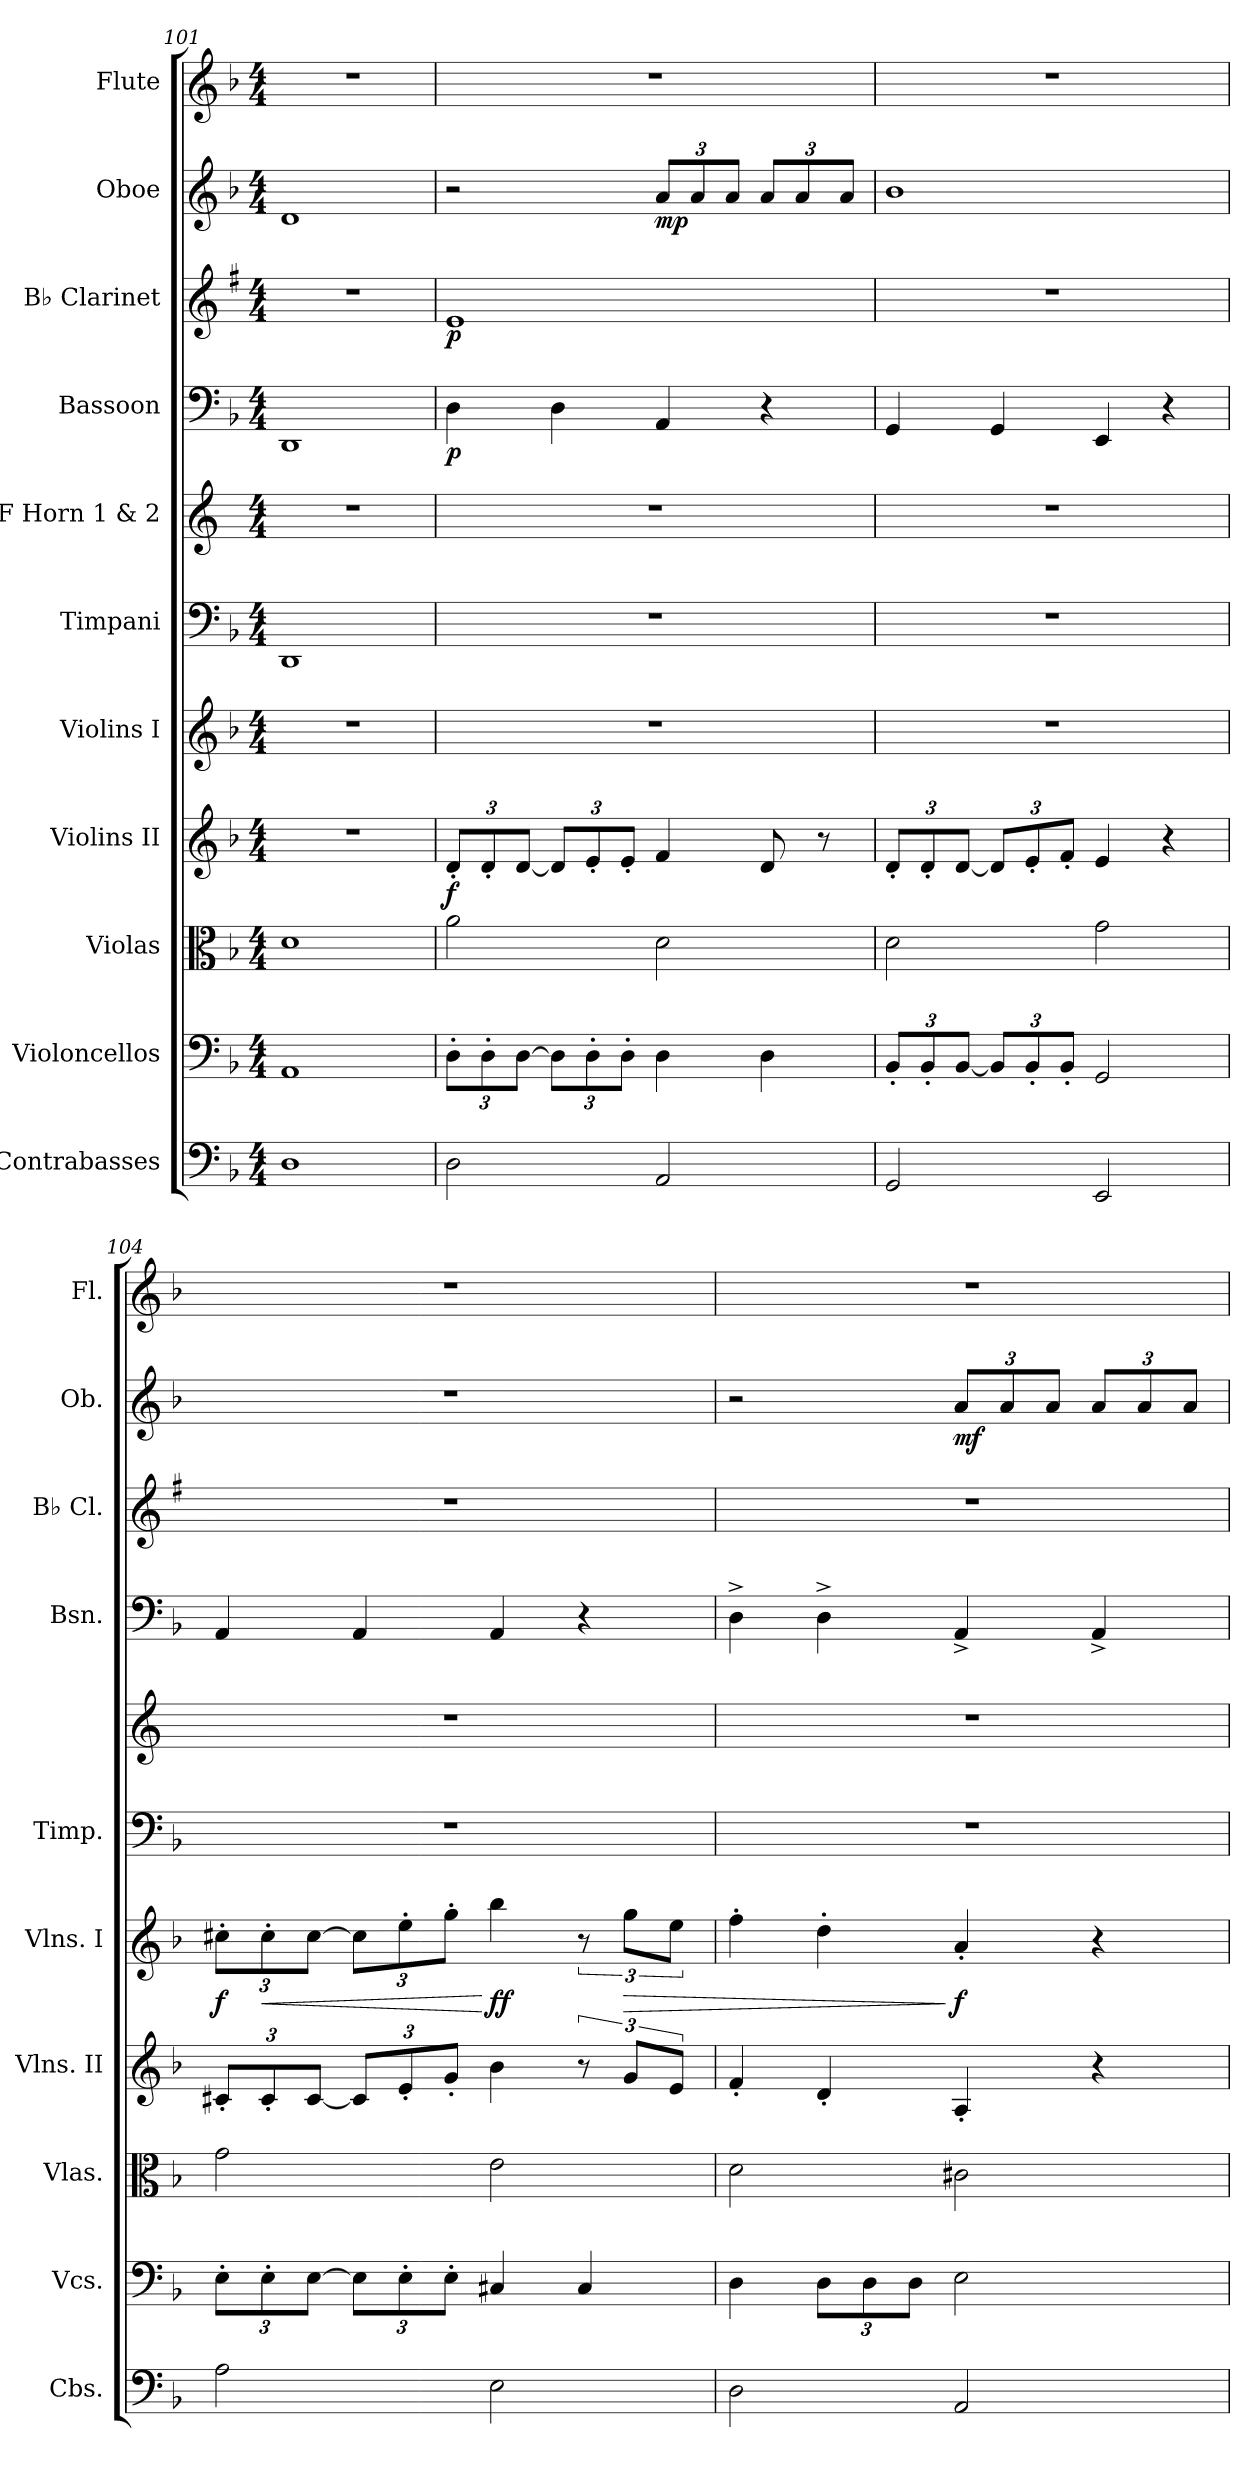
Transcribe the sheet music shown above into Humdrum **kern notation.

**kern	**kern	**kern	**kern	**dynam	**kern	**dynam	**kern	**kern	**kern	**dynam	**kern	**dynam	**kern	**dynam	**kern
*part11	*part10	*part9	*part8	*part8	*part7	*part7	*part6	*part5	*part4	*part4	*part3	*part3	*part2	*part2	*part1
*staff11	*staff10	*staff9	*staff8	*staff8	*staff7	*staff7	*staff6	*staff5	*staff4	*staff4	*staff3	*staff3	*staff2	*staff2	*staff1
*I"Contrabasses	*I"Violoncellos	*I"Violas	*I"Violins II	*	*I"Violins I	*	*I"Timpani	*I"F Horn 1 &amp; 2	*I"Bassoon	*	*I"B♭ Clarinet	*	*I"Oboe	*	*I"Flute
*I'Cbs.	*I'Vcs.	*I'Vlas.	*I'Vlns. II	*	*I'Vlns. I	*	*I'Timp.	*	*I'Bsn.	*	*I'B♭ Cl.	*	*I'Ob.	*	*I'Fl.
*clefF4	*clefF4	*clefC3	*clefG2	*	*clefG2	*	*clefF4	*clefG2	*clefF4	*	*clefG2	*	*clefG2	*	*clefG2
*ITrd7c12	*	*	*	*	*	*	*	*ITrd4c7	*	*	*ITrd1c2	*	*	*	*
*k[b-]	*k[b-]	*k[b-]	*k[b-]	*	*k[b-]	*	*k[b-]	*k[b-]	*k[b-]	*	*k[b-]	*	*k[b-]	*	*k[b-]
*M4/4	*M4/4	*M4/4	*M4/4	*	*M4/4	*	*M4/4	*M4/4	*M4/4	*	*M4/4	*	*M4/4	*	*M4/4
=101	=101	=101	=101	=101	=101	=101	=101	=101	=101	=101	=101	=101	=101	=101	=101
1DD	1AA	1d	1r	.	1r	.	1DD	1r	1DD	.	1r	.	1d	.	1r
=102	=102	=102	=102	=102	=102	=102	=102	=102	=102	=102	=102	=102	=102	=102	=102
*	*Xbrackettup	*	*Xbrackettup	*	*	*	*	*	*	*	*	*	*	*	*
!	!	!	!	!LO:DY:b	!	!	!	!	!	!LO:DY:b	!	!LO:DY:b	!	!	!
2DD\	12D'\L	2a\	12d'/L	f	1r	.	1r	1r	4D\	p	1d	p	2r	.	1r
.	12D'\	.	12d'/	.	.	.	.	.	.	.	.	.	.	.	.
.	[12D\J	.	[12d/J	.	.	.	.	.	.	.	.	.	.	.	.
.	12D\L]	.	12d/L]	.	.	.	.	.	4D\	.	.	.	.	.	.
.	12D'\	.	12e'/	.	.	.	.	.	.	.	.	.	.	.	.
.	12D'\J	.	12e'/J	.	.	.	.	.	.	.	.	.	.	.	.
*	*	*	*	*	*	*	*	*	*	*	*	*	*Xbrackettup	*	*
!	!	!	!	!	!	!	!	!	!	!	!	!	!	!LO:DY:b	!
2AAA/	4D\	2d\	4f/	.	.	.	.	.	4AA/	.	.	.	12a/L	mp	.
.	.	.	.	.	.	.	.	.	.	.	.	.	12a/	.	.
.	.	.	.	.	.	.	.	.	.	.	.	.	12a/J	.	.
.	4D\	.	8d/	.	.	.	.	.	4r	.	.	.	12a/L	.	.
.	.	.	.	.	.	.	.	.	.	.	.	.	12a/	.	.
.	.	.	8r	.	.	.	.	.	.	.	.	.	.	.	.
.	.	.	.	.	.	.	.	.	.	.	.	.	12a/J	.	.
=103	=103	=103	=103	=103	=103	=103	=103	=103	=103	=103	=103	=103	=103	=103	=103
2GGG/	12BB-'/L	2d\	12d'/L	.	1r	.	1r	1r	4GG/	.	1r	.	1b-	.	1r
.	12BB-'/	.	12d'/	.	.	.	.	.	.	.	.	.	.	.	.
.	[12BB-/J	.	[12d/J	.	.	.	.	.	.	.	.	.	.	.	.
.	12BB-/L]	.	12d/L]	.	.	.	.	.	4GG/	.	.	.	.	.	.
.	12BB-'/	.	12e'/	.	.	.	.	.	.	.	.	.	.	.	.
.	12BB-'/J	.	12f'/J	.	.	.	.	.	.	.	.	.	.	.	.
2EEE/	2GG/	2g\	4e/	.	.	.	.	.	4EE/	.	.	.	.	.	.
.	.	.	4r	.	.	.	.	.	4r	.	.	.	.	.	.
=104	=104	=104	=104	=104	=104	=104	=104	=104	=104	=104	=104	=104	=104	=104	=104
*	*	*	*	*	*Xbrackettup	*	*	*	*	*	*	*	*	*	*
!	!	!	!	!	!	!LO:DY:b	!	!	!	!	!	!	!	!	!
2AA\	12E'\L	2g\	12c#X'/L	.	12cc#X'\L	f	1r	1r	4AA/	.	1r	.	1r	.	1r
!	!	!	!	!	!	!LO:HP:b	!	!	!	!	!	!	!	!	!
.	12E'\	.	12c#'/	.	12cc#'\	<	.	.	.	.	.	.	.	.	.
.	[12E\J	.	[12c#/J	.	[12cc#\J	.	.	.	.	.	.	.	.	.	.
.	12E\L]	.	12c#/L]	.	12cc#\L]	.	.	.	4AA/	.	.	.	.	.	.
.	12E'\	.	12e'/	.	12ee'\	.	.	.	.	.	.	.	.	.	.
.	12E'\J	.	12g'/J	.	12gg'\J	.	.	.	.	.	.	.	.	.	.
!	!	!	!	!	!	!LO:DY:n=1:b	!	!	!	!	!	!	!	!	!
2EE\	4C#X/	2e\	4b-\	.	4bb-\	[ ff	.	.	4AA/	.	.	.	.	.	.
*	*	*	*brackettup	*	*brackettup	*	*	*	*	*	*	*	*	*	*
.	4C#/	.	12r	.	12r	.	.	.	4r	.	.	.	.	.	.
!	!	!	!	!	!	!LO:HP:b	!	!	!	!	!	!	!	!	!
.	.	.	12g/L	.	12gg\L	>	.	.	.	.	.	.	.	.	.
.	.	.	12e/J	.	12ee\J	.	.	.	.	.	.	.	.	.	.
=105	=105	=105	=105	=105	=105	=105	=105	=105	=105	=105	=105	=105	=105	=105	=105
2DD\	4D\	2d\	4f'/	.	4ff'\	.	1r	1r	4D^\	.	1r	.	2r	.	1r
.	12D\L	.	4d'/	.	4dd'\	.	.	.	4D^\	.	.	.	.	.	.
.	12D\	.	.	.	.	.	.	.	.	.	.	.	.	.	.
.	12D\J	.	.	.	.	.	.	.	.	.	.	.	.	.	.
!	!	!	!	!	!	!LO:DY:n=1:b	!	!	!	!	!	!	!	!LO:DY:b	!
2AAA/	2E\	2c#X\	4A'/	.	4a'/	] f	.	.	4AA^/	.	.	.	12a/L	mf	.
.	.	.	.	.	.	.	.	.	.	.	.	.	12a/	.	.
.	.	.	.	.	.	.	.	.	.	.	.	.	12a/J	.	.
.	.	.	4r	.	4r	.	.	.	4AA^/	.	.	.	12a/L	.	.
.	.	.	.	.	.	.	.	.	.	.	.	.	12a/	.	.
.	.	.	.	.	.	.	.	.	.	.	.	.	12a/J	.	.
=	=	=	=	=	=	=	=	=	=	=	=	=	=	=	=
*-	*-	*-	*-	*-	*-	*-	*-	*-	*-	*-	*-	*-	*-	*-	*-
